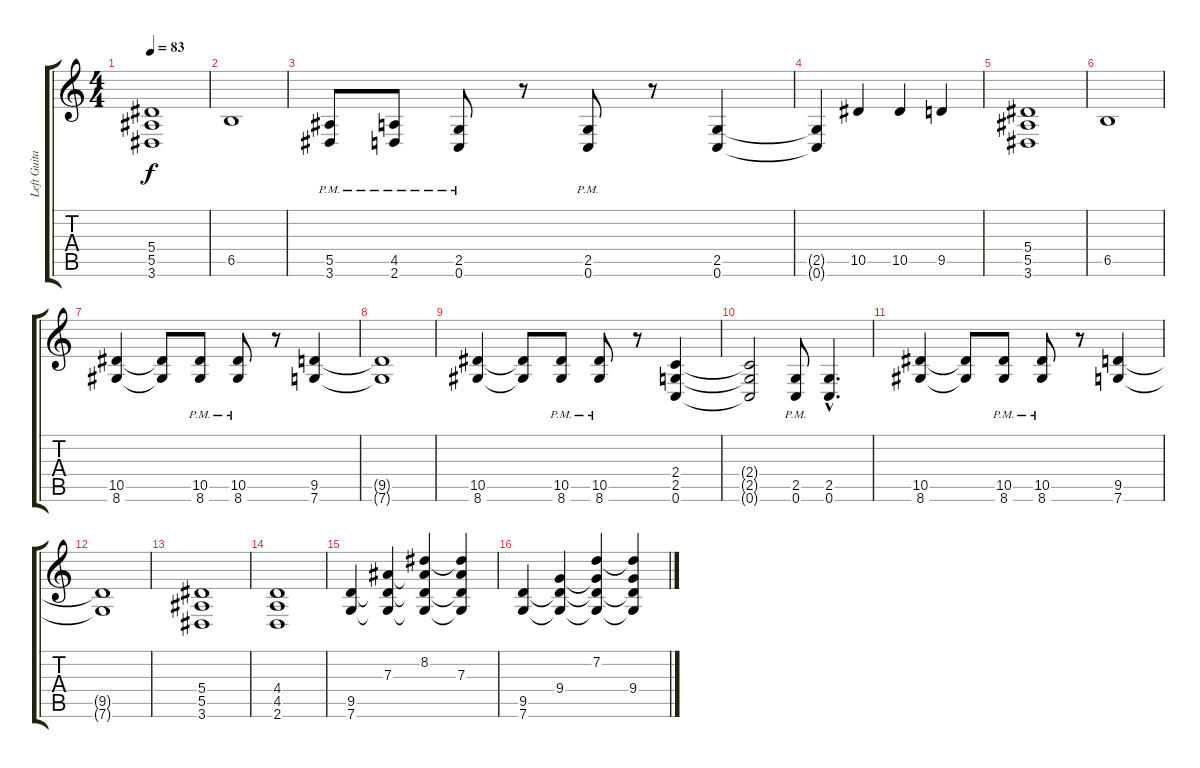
\track ("Left Guitar" "Left Guita") {instrument distortionguitar}
\staff {score tabs}
\tuning (C4 G3 Eb3 Bb2 F2 C2) {hide}
\ts (4 4)
\tempo 83
\clef g2
\ks c
(5.4 5.5 3.6).1{dy f} |
6.5.1 |
(5.5{pm} 3.6{pm}).8 (4.5{pm} 2.6{pm}).8 (2.5{pm} 0.6{pm}).8 r.8 (2.5{pm} 0.6{pm}).8 r.8 (2.5 0.6).4 |
(2.5{t} 0.6{t}).4 10.5.4 10.5.4 9.5.4 |
(5.4 5.5 3.6).1 |
6.5.1 |
(10.5 8.6).4 (10.5{t} 8.6{t}).8 (10.5{pm} 8.6{pm}).8 (10.5{pm} 8.6{pm}).8 r.8 (9.5 7.6).4 |
(9.5{t} 7.6{t}).1 |
(10.5 8.6).4 (10.5{t} 8.6{t}).8 (10.5{pm} 8.6{pm}).8 (10.5{pm} 8.6{pm}).8 r.8 (2.4 2.5 0.6).4 |
(2.4{t} 2.5{t} 0.6{t}).2 (2.5{pm} 0.6{pm}).8 (2.5{hac} 0.6{hac}).4{d} |
(10.5 8.6).4 (10.5{t} 8.6{t}).8 (10.5{pm} 8.6{pm}).8 (10.5{pm} 8.6{pm}).8 r.8 (9.5 7.6).4 |
(9.5{t} 7.6{t}).1 |
(5.4 5.5 3.6).1 |
(4.4 4.5 2.6).1 |
(9.5 7.6).4 (7.3 9.5{t} 7.6{t}).4 (8.2 7.3{t} 9.5{t} 7.6{t}).4 (8.2{t} 7.3 9.5{t} 7.6{t}).4 |
(9.5 7.6).4 (9.4 9.5{t} 7.6{t}).4 (7.2 9.4{t} 9.5{t} 7.6{t}).4 (7.2{t} 9.4 9.5{t} 7.6{t}).4
